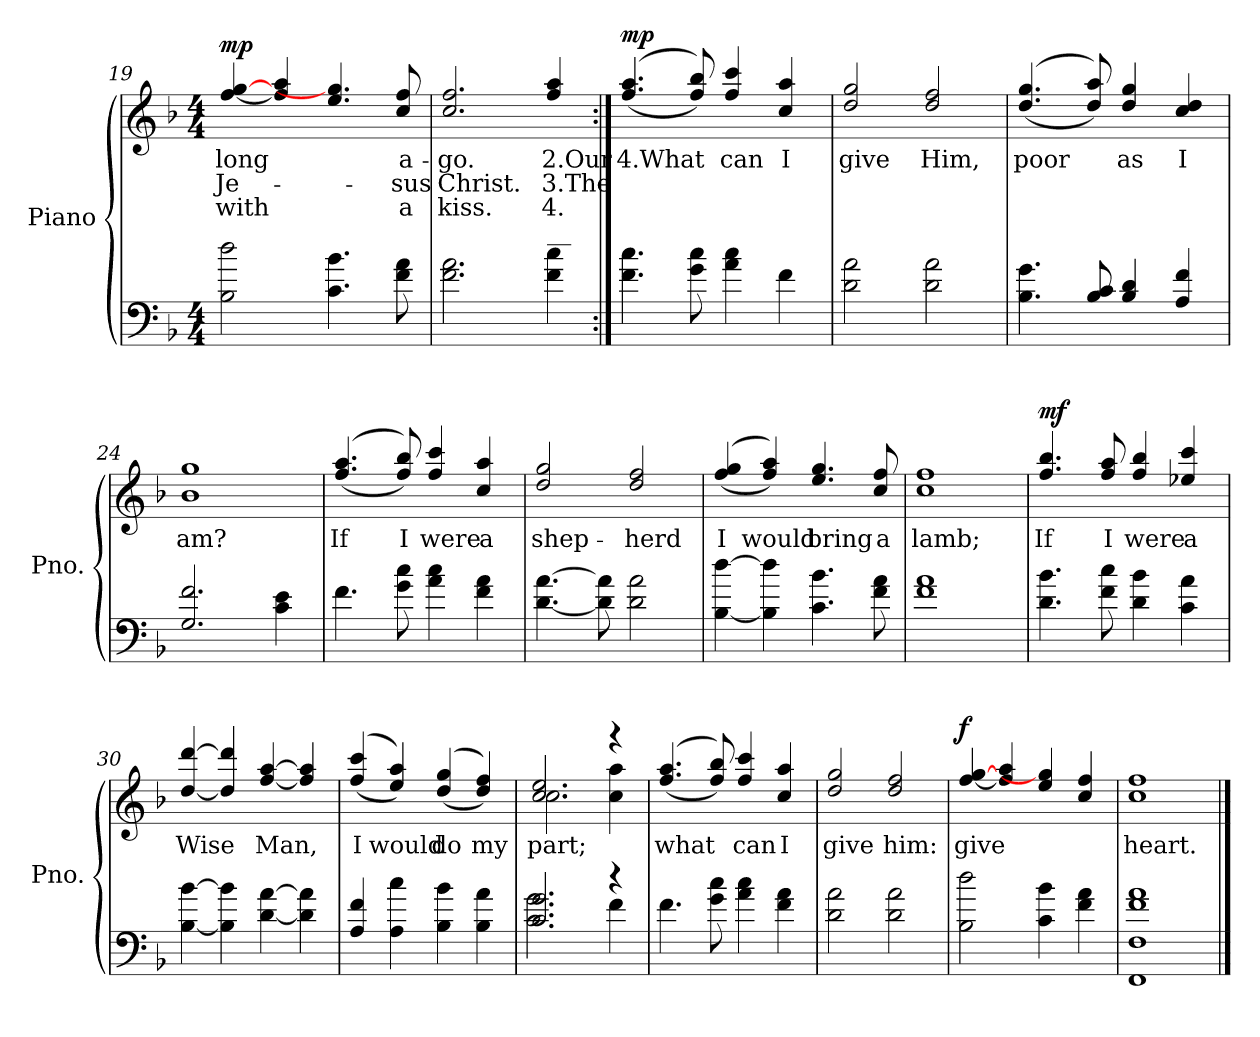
**kern	**kern	**text	**text	**text	**dynam
*part1	*part1	*part1	*part1	*part1	*part1
*staff2	*staff1	*staff1	*staff1	*staff1	*staff1/2
*I"Piano	*	*	*	*	*
*I'Pno.	*	*	*	*	*
*clefF4	*clefG2	*	*	*	*
*ITrd7c12	*ITrd7c12	*	*	*	*
*k[b-]	*k[b-]	*	*	*	*
*M4/4	*M4/4	*	*	*	*
=19	=19	=19	=19	=19	=19
!	!	!LO:LY:b	!LO:LY:b	!LO:LY:b	!LO:DY:a
2BB-\ 2d\	[4f/ [4g/	long	Je-	with	mp
.	4f/] 4a/	.	.	.	.
4.C\ 4.B-\	4.e/ 4.g/]	.	.	.	.
!	!	!LO:LY:b	!LO:LY:b	!LO:LY:b	!
8F\ 8A\	8c/ 8f/	a-	-sus	a	.
=20	=20	=20	=20	=20	=20
!	!	!LO:LY:b	!LO:LY:b	!LO:LY:b	!
2.F\ 2.A\	2.c/ 2.f/	-go.	Christ.	kiss.	.
!LO:TX:a:t=__	!	!	!	!	!
!	!	!LO:LY:b	!LO:LY:b	!LO:LY:b	!
4F\ 4c\	4f/ 4a/	2.Our	3.The	4.	.
!!LO:PB:g=z
=21:|!	=21:|!	=21:|!	=21:|!	=21:|!	=21:|!
!	!	!LO:LY:b	!	!	!LO:DY:a
4.F\ 4.c\	((4.f/ 4.a/	4.What	.	.	mp
8G\ 8c\	8f/ 8b-/))	.	.	.	.
!	!	!LO:LY:b	!	!	!
4A\ 4c\	4f/ 4cc/	can	.	.	.
!	!	!LO:LY:b	!	!	!
4F\	4c/ 4a/	I	.	.	.
=22	=22	=22	=22	=22	=22
!	!	!LO:LY:b	!	!	!
2D\ 2A\	2d/ 2g/	give	.	.	.
!	!	!LO:LY:b	!	!	!
2D\ 2A\	2d/ 2f/	Him,	.	.	.
=23	=23	=23	=23	=23	=23
!	!	!LO:LY:b	!	!	!
4.BB-\ 4.G\	((4.d/ 4.g/	poor	.	.	.
8BB-/ 8C/	8d/ 8a/))	.	.	.	.
!	!	!LO:LY:b	!	!	!
4BB-/ 4D/	4d/ 4g/	as	.	.	.
!	!	!LO:LY:b	!	!	!
4AA/ 4F/	4c/ 4d/	I	.	.	.
=24	=24	=24	=24	=24	=24
!	!	!LO:LY:b	!	!	!
2.GG/ 2.F/	1B- 1g	am?	.	.	.
4C\ 4E\	.	.	.	.	.
=25	=25	=25	=25	=25	=25
!	!	!LO:LY:b	!	!	!
4.F\	((4.f/ 4.a/	If	.	.	.
!	!	!LO:LY:b	!	!	!
8G\ 8c\	8f/ 8b-/))	I	.	.	.
!	!	!LO:LY:b	!	!	!
4A\ 4c\	4f/ 4cc/	were	.	.	.
!	!	!LO:LY:b	!	!	!
4F\ 4A\	4c/ 4a/	a	.	.	.
=26	=26	=26	=26	=26	=26
!	!	!LO:LY:b	!	!	!
[4.D\ [4.A\	2d/ 2g/	shep-	.	.	.
8D\] 8A\]	.	.	.	.	.
!	!	!LO:LY:b	!	!	!
2D\ 2A\	2d/ 2f/	-herd	.	.	.
!!LO:LB:g=z
=27	=27	=27	=27	=27	=27
!	!	!LO:LY:b	!	!	!
[4BB-\ [4d\	((4f/ 4g/	I	.	.	.
!	!	!LO:LY:b	!	!	!
4BB-\] 4d\]	4f/ 4a/))	would	.	.	.
!	!	!LO:LY:b	!	!	!
4.C\ 4.B-\	4.e/ 4.g/	bring	.	.	.
!	!	!LO:LY:b	!	!	!
8F\ 8A\	8c/ 8f/	a	.	.	.
=28	=28	=28	=28	=28	=28
!	!	!LO:LY:b	!	!	!
1F 1A	1c 1f	lamb;	.	.	.
=29	=29	=29	=29	=29	=29
!	!	!LO:LY:b	!	!	!LO:DY:a
4.D\ 4.B-\	4.f/ 4.b-/	If	.	.	mf
!	!	!LO:LY:b	!	!	!
8F\ 8c\	8f/ 8a/	I	.	.	.
!	!	!LO:LY:b	!	!	!
4D\ 4B-\	4f/ 4b-/	were	.	.	.
!	!	!LO:LY:b	!	!	!
4C\ 4A\	4e-X/ 4cc/	a	.	.	.
=30	=30	=30	=30	=30	=30
!	!	!LO:LY:b	!	!	!
[4BB-\ [4B-\	[4d/ [4dd/	Wise	.	.	.
4BB-\] 4B-\]	4d/] 4dd/]	.	.	.	.
!	!	!LO:LY:b	!	!	!
[4D\ [4A\	[4f/ [4a/	Man,	.	.	.
4D\] 4A\]	4f/] 4a/]	.	.	.	.
=31	=31	=31	=31	=31	=31
*	*MM90	*	*	*	*
!	!	!LO:LY:b	!	!	!
4AA/ 4F/	((4f/ 4cc/	I	.	.	.
!	!	!LO:LY:b	!	!	!
4AA\ 4c\	4e/ 4a/))	would	.	.	.
!	!	!LO:LY:b	!	!	!
4BB-\ 4B-\	((4d/ 4g/	do	.	.	.
!	!	!LO:LY:b	!	!	!
4BB-\ 4A\	4d/ 4f/))	my	.	.	.
=32	=32	=32	=32	=32	=32
*^	*	*	*	*	*
!	!	!	!LO:LY:b	!	!	!
*	*	*^	*	*	*	*
2.C/ 2.G/	2.C\ 2.G\	2.c/ 2.e/	2.c\	part;	.	.	.
4r	4F\	4r	4c\ 4a\	.	.	.	.
*v	*v	*	*	*	*	*	*
*	*v	*v	*	*	*	*
!!LO:LB:g=z
=33	=33	=33	=33	=33	=33
*	*MM80	*	*	*	*
*^	*^	*	*	*	*
!	!	!	!	!LO:LY:b	!	!	!
*v	*v	*	*	*	*	*	*
*	*v	*v	*	*	*	*
4.F\	((4.f/ 4.a/	what	.	.	.
8G\ 8c\	8f/ 8b-/))	.	.	.	.
!	!	!LO:LY:b	!	!	!
4A\ 4c\	4f/ 4cc/	can	.	.	.
!	!	!LO:LY:b	!	!	!
4F\ 4A\	4c/ 4a/	I	.	.	.
=34	=34	=34	=34	=34	=34
*	*MM70	*	*	*	*
!	!	!LO:LY:b	!	!	!
2D\ 2A\	2d/ 2g/	give	.	.	.
!	!	!LO:LY:b	!	!	!
2D\ 2A\	2d/ 2f/	him:	.	.	.
=35	=35	=35	=35	=35	=35
*	*MM60	*	*	*	*
!	!	!LO:LY:b	!	!	!LO:DY:b
2BB-\ 2d\	[4f/ [4g/	give	.	.	f
.	4f/] 4a/	.	.	.	.
4C\ 4B-\	4e/ 4g/]	.	.	.	.
4F\ 4A\	4c/ 4f/	.	.	.	.
=36	=36	=36	=36	=36	=36
!	!	!LO:LY:b	!	!	!
1FFF 1FF 1F 1A	1c 1f	heart.	.	.	.
==	==	==	==	==	==
*-	*-	*-	*-	*-	*-
